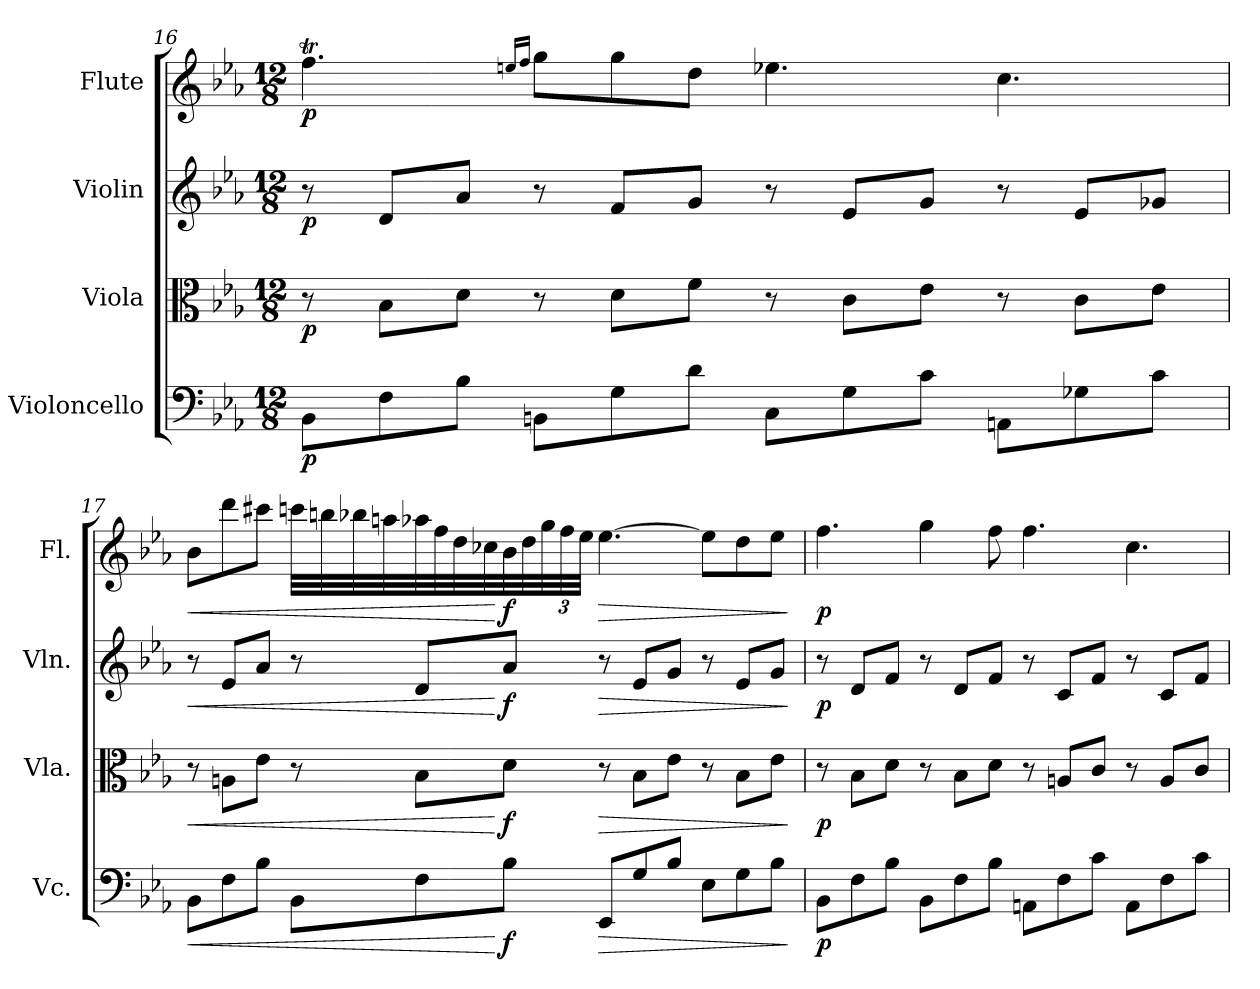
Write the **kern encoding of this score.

**kern	**dynam	**kern	**dynam	**kern	**dynam	**kern	**dynam
*part4	*part4	*part3	*part3	*part2	*part2	*part1	*part1
*staff4	*staff4	*staff3	*staff3	*staff2	*staff2	*staff1	*staff1
*I"Violoncello	*	*I"Viola	*	*I"Violin	*	*I"Flute	*
*I'Vc.	*	*I'Vla.	*	*I'Vln.	*	*I'Fl.	*
*clefF4	*	*clefC3	*	*clefG2	*	*clefG2	*
*k[b-e-a-]	*	*k[b-e-a-]	*	*k[b-e-a-]	*	*k[b-e-a-]	*
*M12/8	*	*M12/8	*	*M12/8	*	*M12/8	*
=16	=16	=16	=16	=16	=16	=16	=16
!	!LO:DY:b	!	!LO:DY:b	!	!LO:DY:b	!	!LO:DY:b
8BB-\L	p	8r	p	8r	p	4.ffT\	p
8F\	.	8B-\L	.	8d/L	.	.	.
8B-\J	.	8d\J	.	8a-/J	.	.	.
.	.	.	.	.	.	16qeen/LL	.
.	.	.	.	.	.	16qff/JJ	.
8BBn\L	.	8r	.	8r	.	8gg\L	.
8G\	.	8d\L	.	8f/L	.	8gg\	.
8d\J	.	8f\J	.	8g/J	.	8dd\J	.
8C\L	.	8r	.	8r	.	4.ee-X\	.
8G\	.	8c\L	.	8e-/L	.	.	.
8c\J	.	8e-\J	.	8g/J	.	.	.
8AAn\L	.	8r	.	8r	.	4.cc\	.
8G-X\	.	8c\L	.	8e-/L	.	.	.
8c\J	.	8e-\J	.	8g-X/J	.	.	.
!!LO:PB:g=z
=17	=17	=17	=17	=17	=17	=17	=17
!	!LO:HP:b	!	!LO:HP:b	!	!LO:HP:b	!	!LO:HP:b
8BB-\L	<	8r	<	8r	<	8b-\L	<
8F\	.	8An\L	.	8e-/L	.	8ddd\	.
8B-\J	.	8e-\J	.	8a-/J	.	8ccc#X\J	.
8BB-\L	.	8r	.	8r	.	32cccn\LLL	.
.	.	.	.	.	.	32bbn\	.
.	.	.	.	.	.	32bb-X\	.
.	.	.	.	.	.	32aan\	.
8F\	.	8B-\L	.	8d/L	.	32aa-X\	.
.	.	.	.	.	.	32ff\	.
.	.	.	.	.	.	32dd\	.
.	.	.	.	.	.	32cc-X\	.
!	!LO:DY:n=1:b	!	!LO:DY:n=1:b	!	!LO:DY:n=1:b	!	!LO:DY:n=1:b
8B-\J	[ f	8d\J	[ f	8a-/J	[ f	32b-\	[ f
.	.	.	.	.	.	32dd\	.
*	*	*	*	*	*	*Xbrackettup	*
.	.	.	.	.	.	48gg\	.
.	.	.	.	.	.	48ff\	.
.	.	.	.	.	.	48ee-\JJJ	.
!	!LO:HP:b	!	!LO:HP:b	!	!LO:HP:b	!	!LO:HP:b
8EE-/L	>	8r	>	8r	>	[4.ee-\	>
8G/	.	8B-\L	.	8e-/L	.	.	.
8B-/J	.	8e-\J	.	8g/J	.	.	.
8E-\L	.	8r	.	8r	.	8ee-\L]	.
8G\	.	8B-\L	.	8e-/L	.	8dd\	.
8B-\J	.	8e-\J	.	8g/J	.	8ee-\J	.
.	]	.	]	.	]	.	]
=18	=18	=18	=18	=18	=18	=18	=18
!	!LO:DY:b	!	!LO:DY:b	!	!LO:DY:b	!	!LO:DY:b
8BB-\L	p	8r	p	8r	p	4.ff\	p
8F\	.	8B-\L	.	8d/L	.	.	.
8B-\J	.	8d\J	.	8f/J	.	.	.
8BB-\L	.	8r	.	8r	.	4gg\	.
8F\	.	8B-\L	.	8d/L	.	.	.
8B-\J	.	8d\J	.	8f/J	.	8ff\	.
8AAn\L	.	8r	.	8r	.	4.ff\	.
8F\	.	8An/L	.	8c/L	.	.	.
8c\J	.	8c/J	.	8f/J	.	.	.
8AA\L	.	8r	.	8r	.	4.cc\	.
8F\	.	8A/L	.	8c/L	.	.	.
8c\J	.	8c/J	.	8f/J	.	.	.
=	=	=	=	=	=	=	=
*-	*-	*-	*-	*-	*-	*-	*-
